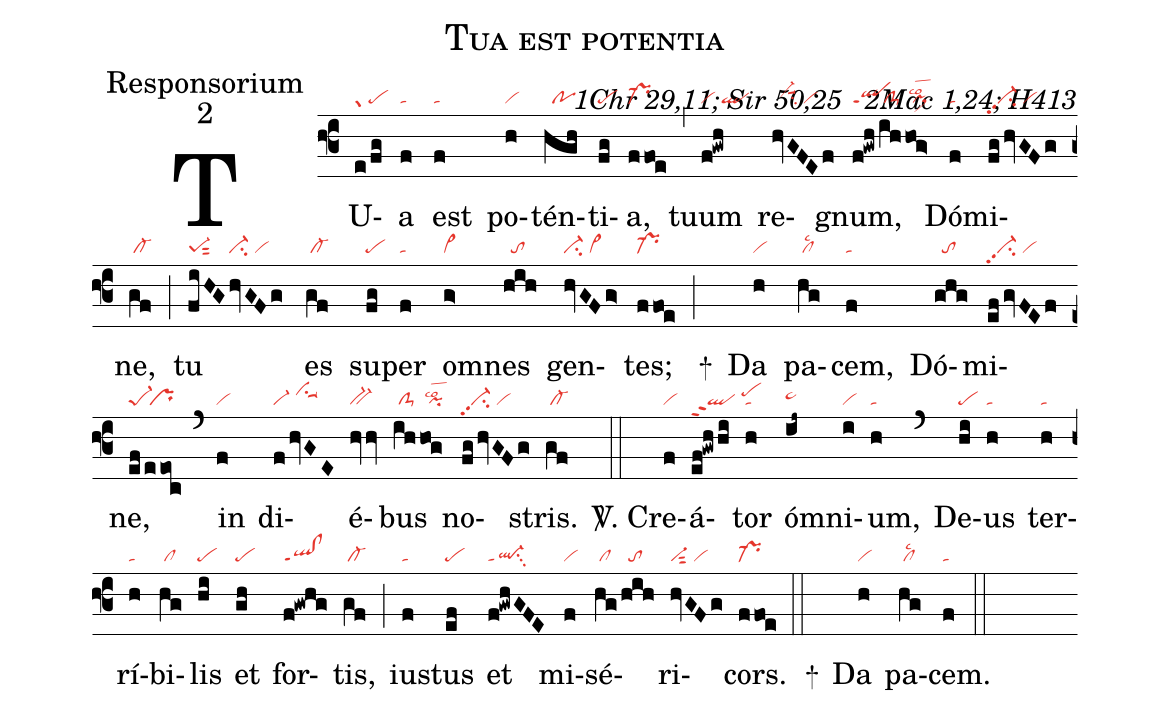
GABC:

name:Tua est potentia;
office-part:Responsorium;
mode:2;
commentary:1Chr 29,11; Sir 50,25 ꝟ 2Mac 1,24; H413;
nabc-lines:1;
%%
(f3)TU(e/fg|gr/pe)a(f|ta) est(f|ta) po(h|vi)tén(hgh|//po)ti(fg|pe)a,(ffoe|pr-) (,) tuum(f!gwh|vi/ql) re(hvGFEf|//vi-hhsuu1su2/vi)gnum,(f!gwh|qlppt1|/ihhog>|/clS-/pi>lsco2) Dó(f|ta)mi(fghvGFg|vi-pp2su2/vi)ne,(gf|/cl-) (;)
tu(fiHG|pe-1sut2|hvGFg|vi-su2/vi) es(gf|/cl-) su(fg|pe)per(f|ta) om(g>|vi>)nes(hih|//to) gen(hvGFg>|vi-su2/vi>)tes;(ffoe|pr-) (;)
+()
Da(h|vi) pa(hg|/cllsc2)cem,(f|ta) Dó(ghg|//to)mi(efgvFEf|vi-pp2su2/vi)ne,(ef|pe-1|/eeoc|/pr) (`) in(f|vi) di(f/hvGE|vi-/vihisu1suu1)é(hvv|bv-)bus(ih|/clS-|hog|/pilsco2) no(fghvGFg|vi-pp2su2/vi)stris.(gf|/cl-) (::)

<sp>V/</sp>.
Cre(f|vi)á(ef!gwh/hi|qlppt2/pehi)tor(h|ta) óm(ij~|pe~hh)ni(i|vi)um,(h|ta) (`) De(hi|pe)us(h|ta) ter(h|ta)rí(h|ta)bi(hg|/cl)lis(hi|pe) et(gh|pe) for(f!gwhg|ql!clppt1)tis,(gf|/cl-) (;)
iu(f|ta)stus(ef|pe) et(f!gwhGFE|ql-ppt1su3) mi(f|vi)sé(hg|/cl|/hih|//to)ri(hvGFg|vi-sut2/vi)cors.(ffoe|pr-) (::)

+() Da(h|vi) pa(hg|/cllsc2)cem.(f|ta) (::)
